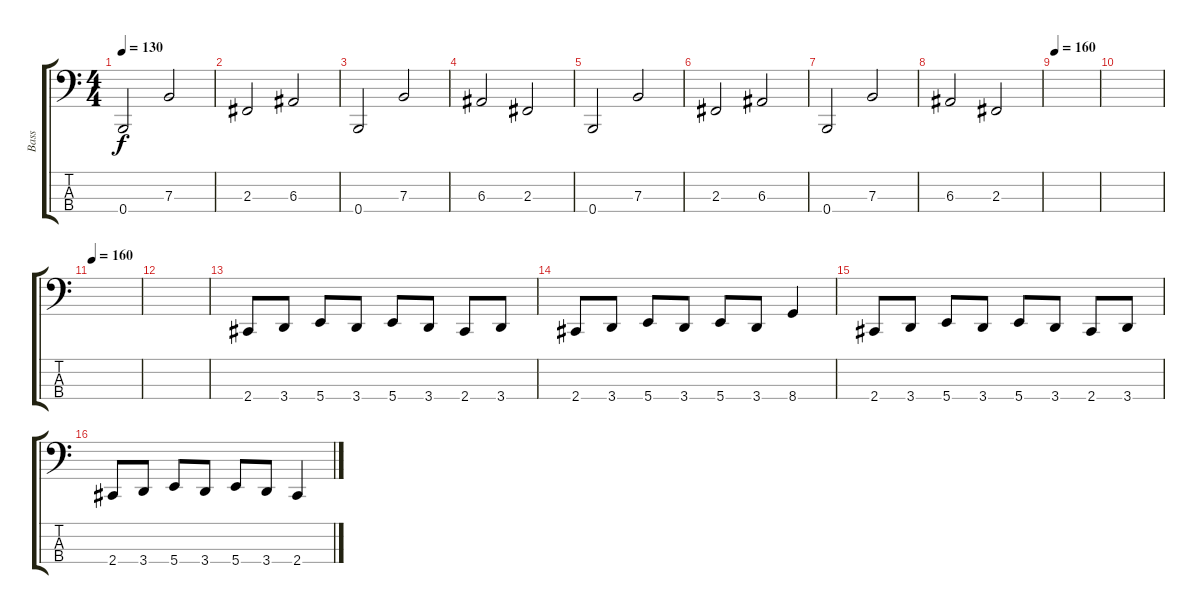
\track ("Bass" "Bass") {instrument electricbasspick}
\staff {score tabs}
\tuning (D2 A1 E1 B0) {hide}
\ts (4 4)
\tempo 130
\clef f4
\ks c
0.4.2{dy f} 7.3.2 |
2.3.2 6.3.2 |
0.4.2 7.3.2 |
6.3.2 2.3.2 |
0.4.2 7.3.2 |
2.3.2 6.3.2 |
0.4.2 7.3.2 |
6.3.2 2.3.2 |
\tempo 160
|
|
\tempo 160
|
|
2.4.8 3.4.8 5.4.8 3.4.8 5.4.8 3.4.8 2.4.8 3.4.8 |
2.4.8 3.4.8 5.4.8 3.4.8 5.4.8 3.4.8 8.4.4 |
2.4.8 3.4.8 5.4.8 3.4.8 5.4.8 3.4.8 2.4.8 3.4.8 |
2.4.8 3.4.8 5.4.8 3.4.8 5.4.8 3.4.8 2.4.4
